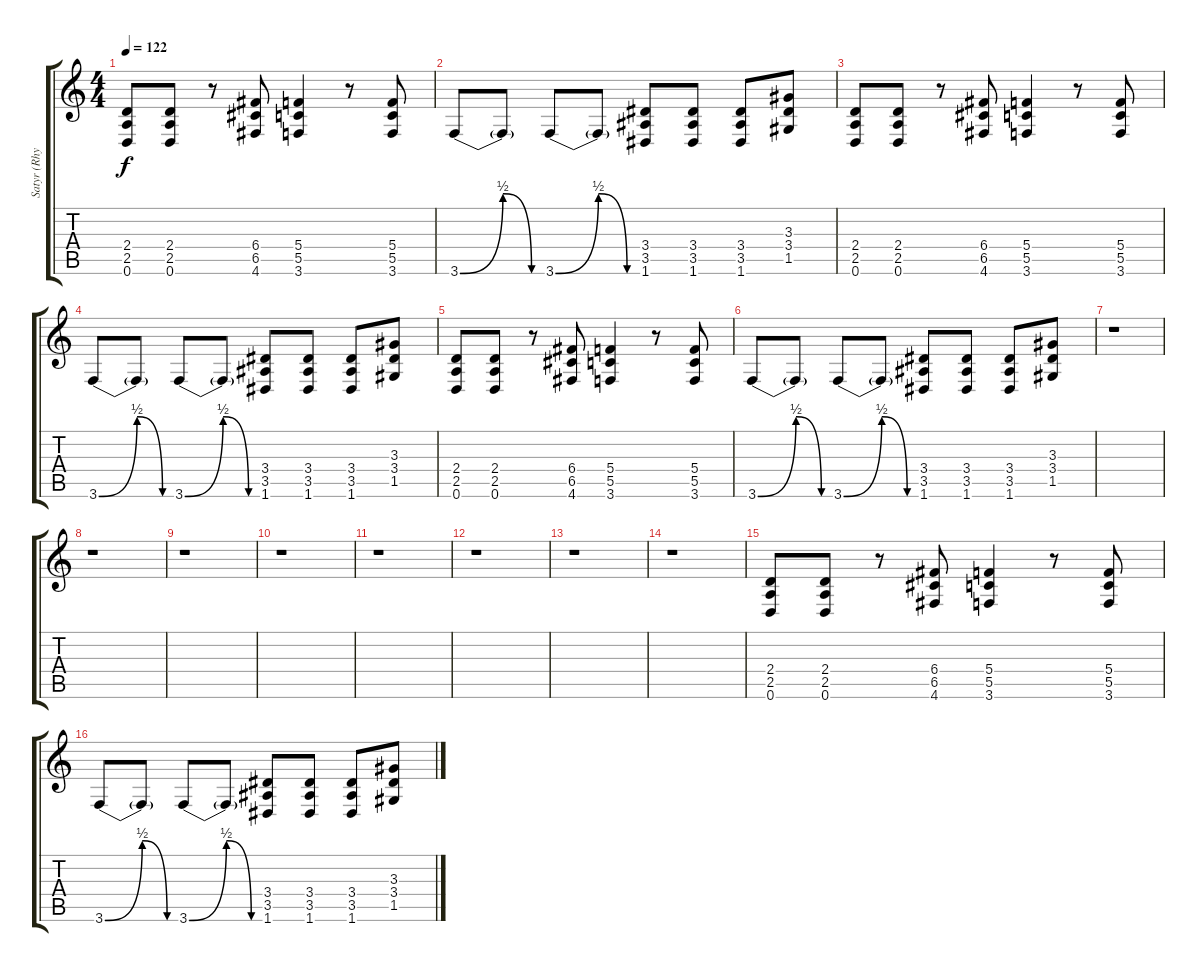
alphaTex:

\track ("Satyr (Rhythm Guitar)" "Satyr (Rhy") {instrument distortionguitar}
\staff {score tabs}
\tuning (D4 A3 F3 C3 G2 D2) {hide}
\ts (4 4)
\tempo 122
\clef g2
\ks c
(2.4 2.5 0.6).8{dy f} (2.4 2.5 0.6).8 r.8 (6.4 6.5 4.6).8 (5.4 5.5 3.6).4 r.8 (5.4 5.5 3.6).8 |
3.6{be (custom 0 0 30 2 50 0 60 0)}.8 3.6{t}.8 3.6{be (custom 0 0 30 2 50 0 60 0)}.8 3.6{t}.8 (3.4 3.5 1.6).8 (3.4 3.5 1.6).8 (3.4 3.5 1.6).8 (3.3 3.4 1.5).8 |
(2.4 2.5 0.6).8 (2.4 2.5 0.6).8 r.8 (6.4 6.5 4.6).8 (5.4 5.5 3.6).4 r.8 (5.4 5.5 3.6).8 |
3.6{be (custom 0 0 30 2 50 0 60 0)}.8 3.6{t}.8 3.6{be (custom 0 0 30 2 50 0 60 0)}.8 3.6{t}.8 (3.4 3.5 1.6).8 (3.4 3.5 1.6).8 (3.4 3.5 1.6).8 (3.3 3.4 1.5).8 |
(2.4 2.5 0.6).8 (2.4 2.5 0.6).8 r.8 (6.4 6.5 4.6).8 (5.4 5.5 3.6).4 r.8 (5.4 5.5 3.6).8 |
3.6{be (custom 0 0 30 2 50 0 60 0)}.8 3.6{t}.8 3.6{be (custom 0 0 30 2 50 0 60 0)}.8 3.6{t}.8 (3.4 3.5 1.6).8 (3.4 3.5 1.6).8 (3.4 3.5 1.6).8 (3.3 3.4 1.5).8 |
r.1 |
r.1 |
r.1 |
r.1 |
r.1 |
r.1 |
r.1 |
r.1 |
(2.4 2.5 0.6).8 (2.4 2.5 0.6).8 r.8 (6.4 6.5 4.6).8 (5.4 5.5 3.6).4 r.8 (5.4 5.5 3.6).8 |
3.6{be (custom 0 0 30 2 50 0 60 0)}.8 3.6{t}.8 3.6{be (custom 0 0 30 2 50 0 60 0)}.8 3.6{t}.8 (3.4 3.5 1.6).8 (3.4 3.5 1.6).8 (3.4 3.5 1.6).8 (3.3 3.4 1.5).8
